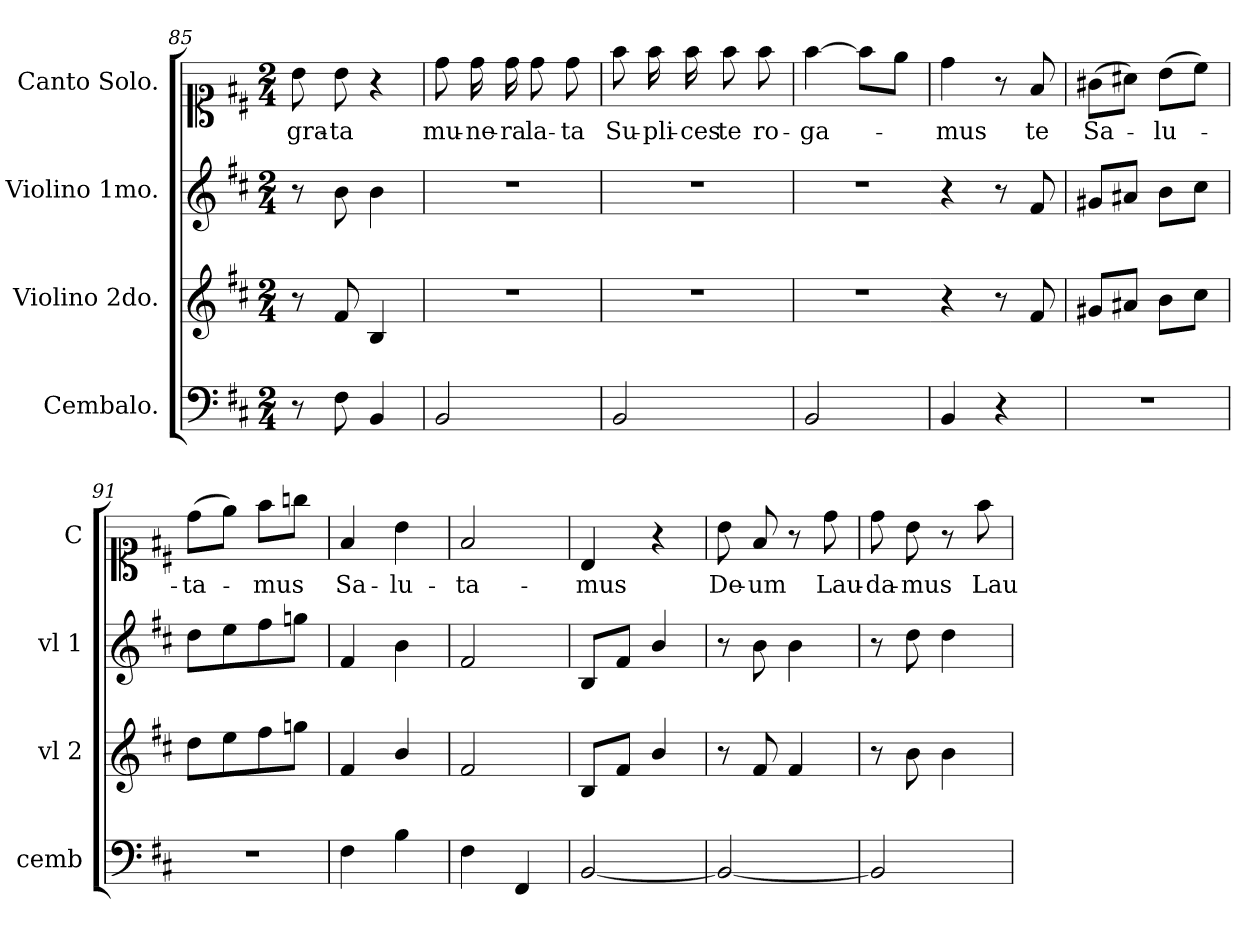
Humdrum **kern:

**kern	**kern	**dynam	**kern	**dynam	**kern	**text
*part4	*part3	*part3	*part2	*part2	*part1	*part1
*staff4	*staff3	*staff3	*staff2	*staff2	*staff1	*staff1
*I"Cembalo.	*I"Violino 2do.	*	*I"Violino 1mo.	*	*I"Canto Solo.	*
*I'cemb	*I'vl 2	*	*I'vl 1	*	*I'C	*
*clefF4	*clefG2	*	*clefG2	*	*clefC1	*
*k[f#c#]	*k[f#c#]	*	*k[f#c#]	*	*k[f#c#]	*
*	*D:	*	*D:	*	*D:	*
*M2/4	*M2/4	*	*M2/4	*	*M2/4	*
=85	=85	=85	=85	=85	=85	=85
8r	8r	.	8r	.	8b\	gra-
8F#\	8f#/	.	8b\	.	8b\	-ta
4BB/	4B/	.	4b\	.	4r	.
=86	=86	=86	=86	=86	=86	=86
2BB/	2r	.	2r	.	8dd\	mu-
.	.	.	.	.	16dd\	-ne-
.	.	.	.	.	16dd\	-ra
.	.	.	.	.	8dd\	la-
.	.	.	.	.	8dd\	-ta
=87	=87	=87	=87	=87	=87	=87
2BB/	2r	.	2r	.	8ff#\	Su-
.	.	.	.	.	16ff#\	-pli-
.	.	.	.	.	16ff#\	-ces
.	.	.	.	.	8ff#\	te
.	.	.	.	.	8ff#\	ro-
=88	=88	=88	=88	=88	=88	=88
2BB/	2r	.	2r	.	[4ff#\	-ga-
.	.	.	.	.	8ff#\L]	.
.	.	.	.	.	8ee\J	.
=89	=89	=89	=89-	=89	=89	=89
4BB/	4r	.	4r	.	4dd\	-mus
!	!	!	!	!LO:DY:b	!	!
4r	8r	.	8r	piano	8r	.
!	!	!LO:DY:b	!	!	!	!
.	8f#/	piano	8f#/	.	8f#/	te
=90	=90	=90	=90	=90	=90	=90
2r	8g#X/L	.	8g#X/L	.	(>8g#X\L	Sa-
.	8a#X/J	.	8a#X/J	.	8a#X\J)	.
.	8b\L	.	8b\L	.	(>8b\L	-lu-
.	8cc#\J	.	8cc#\J	.	8cc#\J)	.
=91	=91	=91	=91	=91	=91	=91
2r	8dd\L	.	8dd\L	.	(>8dd\L	-ta-
.	8ee\	.	8ee\	.	8ee\J)	.
.	8ff#\	.	8ff#\	.	8ff#\L	-mus
.	8ggn\J	.	8ggn\J	.	8ggn\J	.
=92	=92	=92	=92	=92	=92	=92
4F#\	4f#/	.	4f#/	.	4f#/	-Sa-
4B\	4b/	.	4b\	.	4b\	-lu-
=93	=93	=93	=93	=93	=93	=93
4F#\	2f#/	.	2f#/	.	2f#/	-ta-
4FF#/	.	.	.	.	.	.
=94	=94	=94	=94	=94	=94	=94
[>2BB/	8B/L	.	8B/L	.	4B/	-mus
.	8f#/J	.	8f#/J	.	.	.
.	4b/	.	4b/	.	4r	.
=95	=95	=95	=95	=95	=95	=95
2BB/_	8r	.	8r	.	8b\	De-
!	!	!	!	!LO:DY:b	!	!
.	8f#/	.	8b\	forte.	8f#/	-um
.	4f#/	.	4b\	.	8r	.
.	.	.	.	.	8dd\	Lau-
=96	=96	=96	=96	=96	=96	=96
2BB/]	8r	.	8r	.	8dd\	-da-
.	8b\	.	8dd\	.	8b\	-mus
.	4b\	.	4dd\	.	8r	.
.	.	.	.	.	8ff#\	Lau-
=	=	=	=	=	=	=
*-	*-	*-	*-	*-	*-	*-
